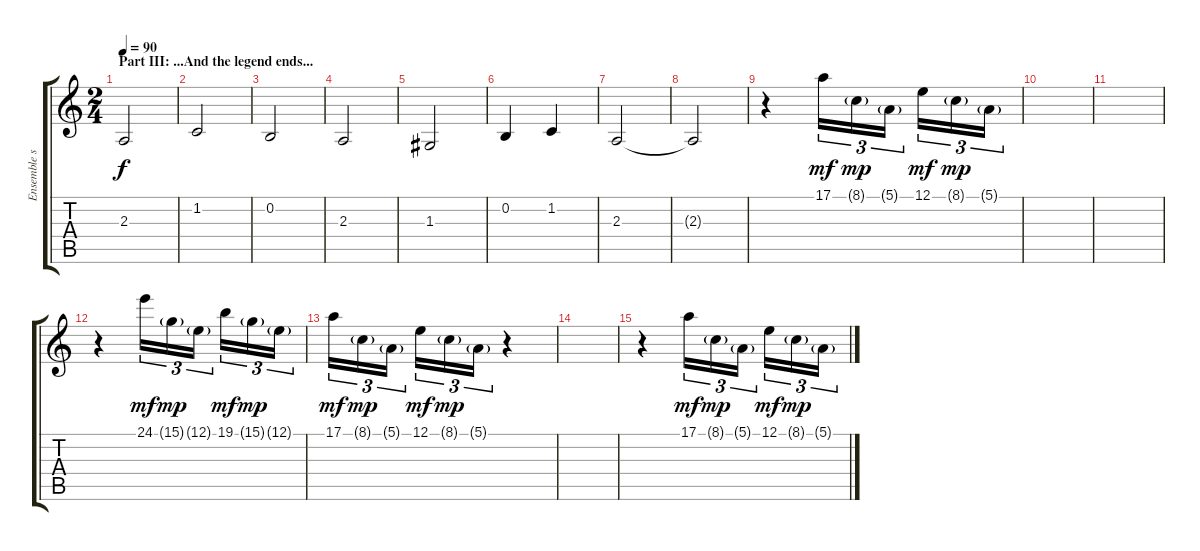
\track ("Ensemble string" "Ensemble s") {instrument stringensemble1}
\staff {score tabs}
\tuning (E4 B3 G3 D3 A2 E2) {hide}
\ts (2 4)
\section ("" "Part III: ...And the legend ends...")
\tempo 90
\clef g2
\ks c
2.3.2{dy f} |
1.2.2 |
0.2.2 |
2.3.2 |
1.3.2 |
0.2.4 1.2.4 |
2.3.2 |
2.3{t}.2 |
r.4 17.1.16{tu (3 2) dy mf} 8.1{g}.16{tu (3 2) dy mp} 5.1{g}.16{tu (3 2) beam splitsecondary} 12.1.16{tu (3 2) dy mf} 8.1{g}.16{tu (3 2) dy mp} 5.1{g}.16{tu (3 2)} |
|
|
r.4 24.1.16{tu (3 2) dy mf} 15.1{g}.16{tu (3 2) dy mp} 12.1{g}.16{tu (3 2) beam splitsecondary} 19.1.16{tu (3 2) dy mf} 15.1{g}.16{tu (3 2) dy mp} 12.1{g}.16{tu (3 2)} |
17.1.16{tu (3 2) dy mf} 8.1{g}.16{tu (3 2) dy mp} 5.1{g}.16{tu (3 2) beam splitsecondary} 12.1.16{tu (3 2) dy mf} 8.1{g}.16{tu (3 2) dy mp} 5.1{g}.16{tu (3 2)} r.4 |
|
r.4 17.1.16{tu (3 2) dy mf} 8.1{g}.16{tu (3 2) dy mp} 5.1{g}.16{tu (3 2) beam splitsecondary} 12.1.16{tu (3 2) dy mf} 8.1{g}.16{tu (3 2) dy mp} 5.1{g}.16{tu (3 2)}
